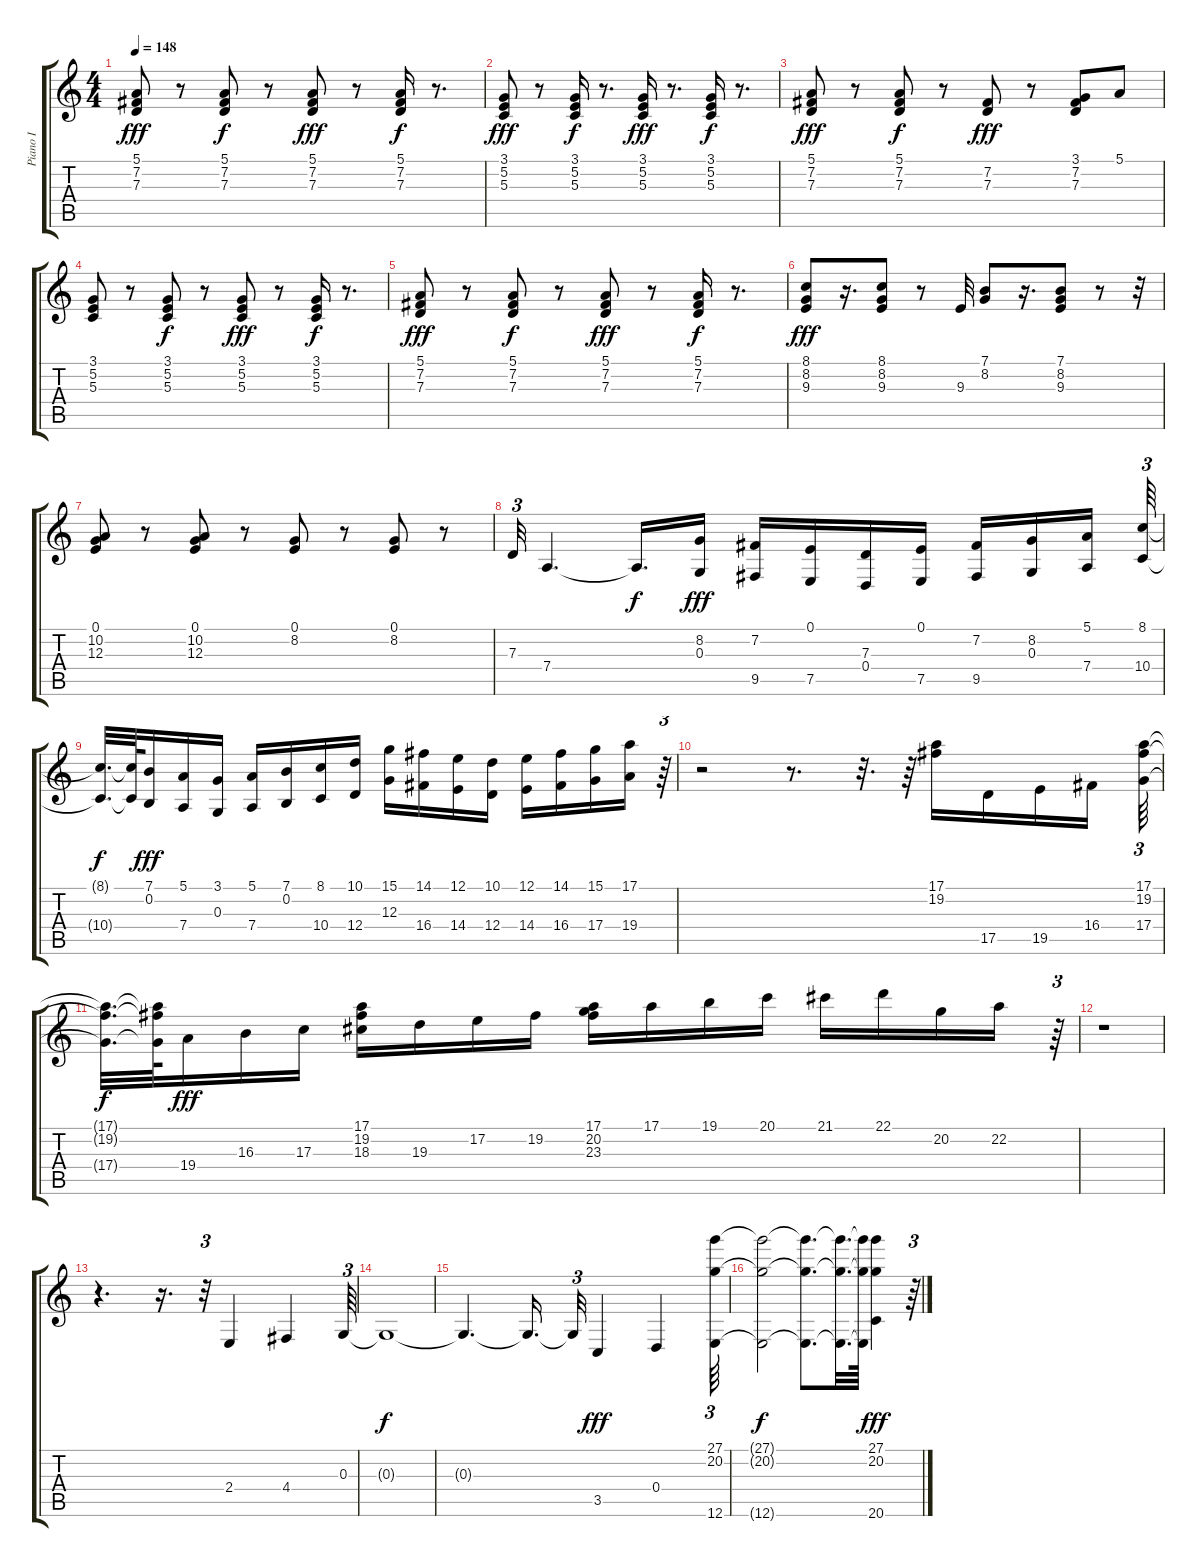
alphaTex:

\track ("Piano I" "Piano I") {instrument stringensemble1}
\staff {score tabs}
\tuning (E4 B3 G3 D3 A2 E2) {hide}
\ts (4 4)
\tempo 148
\clef g2
\ks c
(5.1 7.2 7.3).8{dy fff} r.8 (5.1 7.2 7.3).8{dy f} r.8 (5.1 7.2 7.3).8{dy fff} r.8 (5.1 7.2 7.3).16{dy f} r.8{d} |
(3.1 5.2 5.3).8{dy fff} r.8 (3.1 5.2 5.3).16{dy f} r.8{d} (3.1 5.2 5.3).16{dy fff} r.8{d} (3.1 5.2 5.3).16{dy f} r.8{d} |
(5.1 7.2 7.3).8{dy fff} r.8 (5.1 7.2 7.3).8{dy f} r.8 (7.2 7.3).8{dy fff} r.8 (3.1 7.2 7.3).8 5.1.8 |
(3.1 5.2 5.3).8 r.8 (3.1 5.2 5.3).8{dy f} r.8 (3.1 5.2 5.3).8{dy fff} r.8 (3.1 5.2 5.3).16{dy f} r.8{d} |
(5.1 7.2 7.3).8{dy fff} r.8 (5.1 7.2 7.3).8{dy f} r.8 (5.1 7.2 7.3).8{dy fff} r.8 (5.1 7.2 7.3).16{dy f} r.8{d} |
(8.1 8.2 9.3).8{dy fff} r.16{d} (8.1 8.2 9.3).8 r.8 9.3.32 (7.1 8.2).8 r.16{d} (7.1 8.2 9.3).8 r.8 r.32 |
(0.1 10.2 12.3).8 r.8 (0.1 10.2 12.3).8 r.8 (0.1 8.2).8 r.8 (0.1 8.2).8 r.8 |
7.3.32{tu (3 2)} 7.4.4{d} 7.4{t}.16{d dy f} (8.2 0.3).16{dy fff} (7.2 9.5).16 (0.1 7.5).16 (7.3 0.4).16 (0.1 7.5).16 (7.2 9.5).16 (8.2 0.3).16 (5.1 7.4).16{beam splitsecondary} (8.1 10.4).64{tu (3 2)} |
(8.1{t} 10.4{t}).32{d dy f} (8.1{t} 10.4{t}).64 (7.1 0.2).16{dy fff} (5.1 7.4).16 (3.1 0.3).16 (5.1 7.4).16 (7.1 0.2).16 (8.1 10.4).16 (10.1 12.4).16 (15.1 12.3).16 (14.1 16.4).16 (12.1 14.4).16 (10.1 12.4).16 (12.1 14.4).16 (14.1 16.4).16 (15.1 17.4).16 (17.1 19.4).16 r.64{tu (3 2)} |
r.2 r.8{d} r.32{d} r.64 (17.1 19.2).16 17.5.16 19.5.16 16.4.16 (17.1 19.2 17.4).64{tu (3 2)} |
(17.1{t} 19.2{t} 17.4{t}).32{d dy f} (17.1{t} 19.2{t} 17.4{t}).64 19.4.16{dy fff} 16.3.16 17.3.16 (17.1 19.2 18.3).16 19.3.16 17.2.16 19.2.16 (17.1 20.2 23.3).16 17.1.16 19.1.16 20.1.16 21.1.16 22.1.16 20.2.16 22.2.16 r.64{tu (3 2)} |
r.1 |
r.4{d} r.16{d} r.32{tu (3 2)} 2.4.4 4.4.4 0.3.64{tu (3 2)} |
0.3{t}.1{dy f} |
0.3{t}.4{d} 0.3{t}.16{d} 0.3{t}.32{tu (3 2)} 3.5.4{dy fff} 0.4.4 (27.1 20.2 12.6).64{tu (3 2)} |
(27.1{t} 20.2{t} 12.6{t}).2{dy f} (27.1{t} 20.2{t} 12.6{t}).8{d} (27.1{t} 20.2{t} 12.6{t}).32{d} (27.1{t} 20.2{t} 12.6{t}).64 (27.1 20.2 20.6).4{dy fff} r.64{tu (3 2)}
